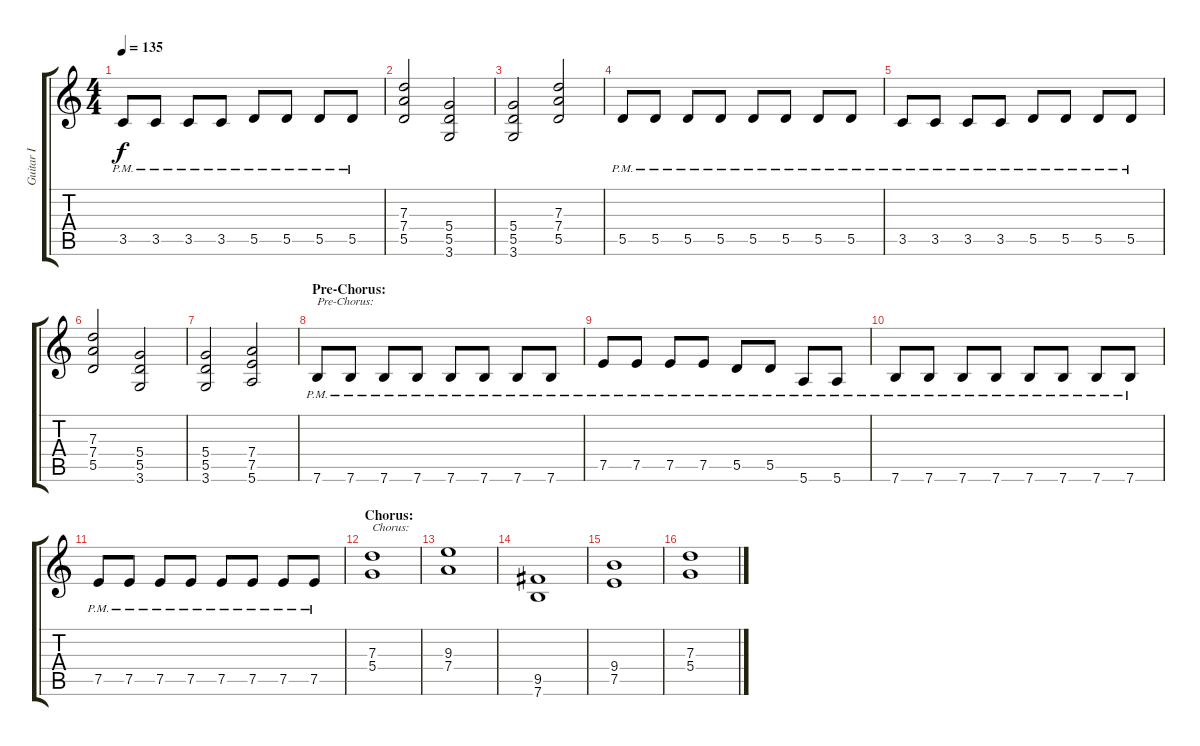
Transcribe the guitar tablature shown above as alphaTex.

\track ("Guitar I" "Guitar I") {instrument distortionguitar}
\staff {score tabs}
\tuning (E4 B3 G3 D3 A2 E2) {hide}
\ts (4 4)
\tempo 135
\clef g2
\ks c
3.5{pm}.8{dy f} 3.5{pm}.8 3.5{pm}.8 3.5{pm}.8 5.5{pm}.8 5.5{pm}.8 5.5{pm}.8 5.5{pm}.8 |
(7.3 7.4 5.5).2 (5.4 5.5 3.6).2 |
(5.4 5.5 3.6).2 (7.3 7.4 5.5).2 |
5.5{pm}.8 5.5{pm}.8 5.5{pm}.8 5.5{pm}.8 5.5{pm}.8 5.5{pm}.8 5.5{pm}.8 5.5{pm}.8 |
3.5{pm}.8 3.5{pm}.8 3.5{pm}.8 3.5{pm}.8 5.5{pm}.8 5.5{pm}.8 5.5{pm}.8 5.5{pm}.8 |
(7.3 7.4 5.5).2 (5.4 5.5 3.6).2 |
(5.4 5.5 3.6).2 (7.4 7.5 5.6).2 |
\section ("" "Pre-Chorus:")
7.6{pm}.8{txt "Pre-Chorus:"} 7.6{pm}.8 7.6{pm}.8 7.6{pm}.8 7.6{pm}.8 7.6{pm}.8 7.6{pm}.8 7.6{pm}.8 |
7.5{pm}.8 7.5{pm}.8 7.5{pm}.8 7.5{pm}.8 5.5{pm}.8 5.5{pm}.8 5.6{pm}.8 5.6{pm}.8 |
7.6{pm}.8 7.6{pm}.8 7.6{pm}.8 7.6{pm}.8 7.6{pm}.8 7.6{pm}.8 7.6{pm}.8 7.6{pm}.8 |
7.5{pm}.8 7.5{pm}.8 7.5{pm}.8 7.5{pm}.8 7.5{pm}.8 7.5{pm}.8 7.5{pm}.8 7.5{pm}.8 |
\section ("" "Chorus:")
(7.3 5.4).1{txt "Chorus:"} |
(9.3 7.4).1 |
(9.5 7.6).1 |
(9.4 7.5).1 |
(7.3 5.4).1
